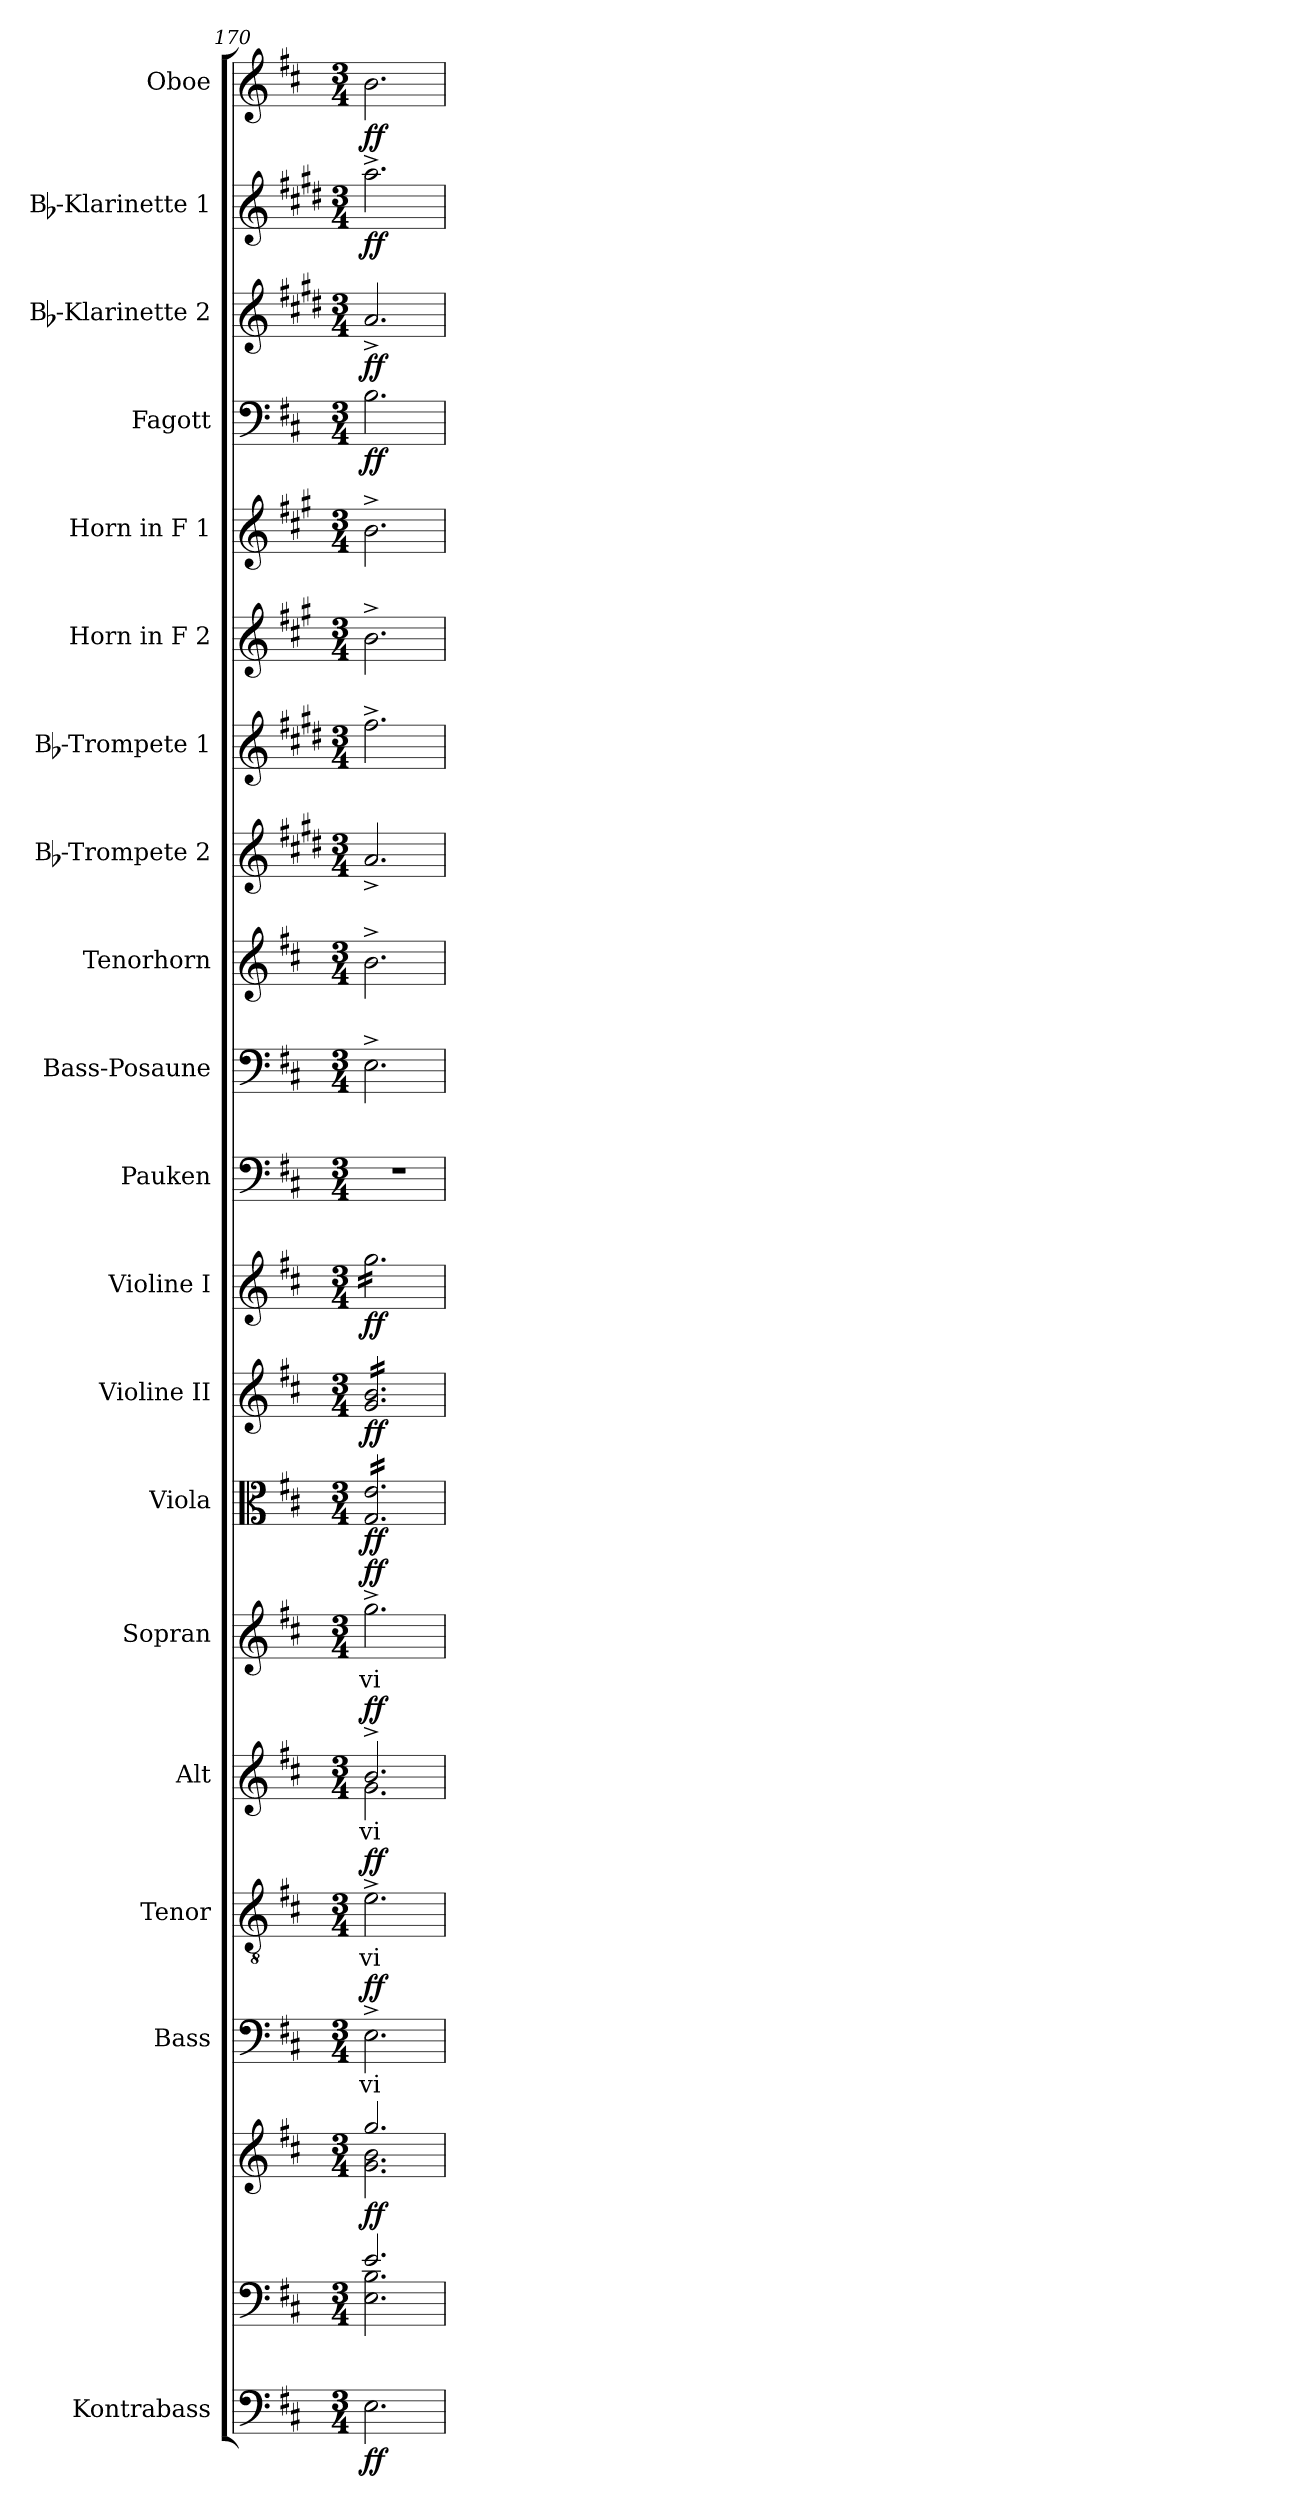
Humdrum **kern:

**kern	**dynam	**kern	**kern	**dynam	**kern	**text	**dynam	**kern	**text	**dynam	**kern	**text	**dynam	**kern	**text	**dynam	**kern	**dynam	**kern	**dynam	**kern	**dynam	**kern	**kern	**kern	**kern	**kern	**kern	**kern	**kern	**dynam	**kern	**dynam	**kern	**dynam	**kern	**dynam
*part20	*part20	*part19	*part19	*part19	*part18	*part18	*part18	*part17	*part17	*part17	*part16	*part16	*part16	*part15	*part15	*part15	*part14	*part14	*part13	*part13	*part12	*part12	*part11	*part10	*part9	*part8	*part7	*part6	*part5	*part4	*part4	*part3	*part3	*part2	*part2	*part1	*part1
*staff21	*staff21	*staff20	*staff19	*staff19/20	*staff18	*staff18	*staff18	*staff17	*staff17	*staff17	*staff16	*staff16	*staff16	*staff15	*staff15	*staff15	*staff14	*staff14	*staff13	*staff13	*staff12	*staff12	*staff11	*staff10	*staff9	*staff8	*staff7	*staff6	*staff5	*staff4	*staff4	*staff3	*staff3	*staff2	*staff2	*staff1	*staff1
*I"Kontrabass	*	*	*	*	*I"Bass	*	*	*I"Tenor	*	*	*I"Alt	*	*	*I"Sopran	*	*	*I"Viola	*	*I"Violine II	*	*I"Violine I	*	*I"Pauken	*I"Bass-Posaune	*I"Tenorhorn	*I"Bb-Trompete 2	*I"Bb-Trompete 1	*I"Horn in F 2	*I"Horn in F 1	*I"Fagott	*	*I"Bb-Klarinette 2	*	*I"Bb-Klarinette 1	*	*I"Oboe	*
*I'Kb.	*	*	*	*	*I'B.	*	*	*I'T.	*	*	*I'A.	*	*	*I'S.	*	*	*I'Vla.	*	*I'Vl. II	*	*I'Vl. I	*	*I'Pk.	*I'B. Pos.	*I'T. Hrn.	*I'Bb Trp. 2	*I'Bb Trp. 1	*	*	*I'Fg.	*	*I'Bb Kl. 2	*	*I'Bb Kl. 1	*	*I'Ob.	*
*clefF4	*	*clefF4	*clefG2	*	*clefF4	*	*	*clefGv2	*	*	*clefG2	*	*	*clefG2	*	*	*clefC3	*	*clefG2	*	*clefG2	*	*clefF4	*clefF4	*clefG2	*clefG2	*clefG2	*clefG2	*clefG2	*clefF4	*	*clefG2	*	*clefG2	*	*clefG2	*
*ITrd7c12	*	*	*	*	*	*	*	*	*	*	*	*	*	*	*	*	*	*	*	*	*	*	*	*	*ITrd8c14	*ITrd1c2	*ITrd1c2	*ITrd4c7	*ITrd4c7	*	*	*ITrd1c2	*	*ITrd1c2	*	*	*
*k[f#c#]	*	*k[f#c#]	*k[f#c#]	*	*k[f#c#]	*	*	*k[f#c#]	*	*	*k[f#c#]	*	*	*k[f#c#]	*	*	*k[f#c#]	*	*k[f#c#]	*	*k[f#c#]	*	*k[f#c#]	*k[f#c#]	*k[f#c#]	*k[f#c#]	*k[f#c#]	*k[f#c#]	*k[f#c#]	*k[f#c#]	*	*k[f#c#]	*	*k[f#c#]	*	*k[f#c#]	*
*D:	*	*D:	*D:	*	*D:	*	*	*D:	*	*	*D:	*	*	*D:	*	*	*D:	*	*D:	*	*D:	*	*D:	*D:	*D:	*D:	*D:	*D:	*D:	*D:	*	*D:	*	*D:	*	*D:	*
*M3/4	*	*M3/4	*M3/4	*	*M3/4	*	*	*M3/4	*	*	*M3/4	*	*	*M3/4	*	*	*M3/4	*	*M3/4	*	*M3/4	*	*M3/4	*M3/4	*M3/4	*M3/4	*M3/4	*M3/4	*M3/4	*M3/4	*	*M3/4	*	*M3/4	*	*M3/4	*
=170	=170	=170	=170	=170	=170	=170	=170	=170	=170	=170	=170	=170	=170	=170	=170	=170	=170	=170	=170	=170	=170	=170	=170	=170	=170	=170	=170	=170	=170	=170	=170	=170	=170	=170	=170	=170	=170
*	*	*^	*^	*	*	*	*	*	*	*	*	*	*	*	*	*	*	*	*	*	*	*	*	*	*	*	*	*	*	*	*	*	*	*	*	*	*
!	!LO:DY:b	!	!	!	!	!LO:DY:b	!	!LO:LY:b	!LO:DY:a	!	!LO:LY:b	!LO:DY:a	!	!LO:LY:b	!LO:DY:a	!	!LO:LY:b	!LO:DY:a	!	!LO:DY:b	!	!LO:DY:b	!	!LO:DY:b	!	!	!	!	!	!	!	!	!LO:DY:b	!	!LO:DY:b	!	!LO:DY:b	!	!LO:DY:b
*	*	*	*	*	*	*	*	*	*	*	*	*	*^	*	*	*	*	*	*	*	*	*	*	*	*	*	*	*	*	*	*	*	*	*	*	*	*	*	*
*	*	*	*	*	*	*	*	*	*	*	*	*	*	*	*	*	*	*	*	*tremolo	*	*	*	*	*	*	*	*	*	*	*	*	*	*	*	*	*	*	*	*
*	*	*	*	*	*	*	*	*	*	*	*	*	*	*	*	*	*	*	*	*	*	*tremolo	*	*	*	*	*	*	*	*	*	*	*	*	*	*	*	*	*	*
*	*	*	*	*	*	*	*	*	*	*	*	*	*	*	*	*	*	*	*	*	*	*	*	*tremolo	*	*	*	*	*	*	*	*	*	*	*	*	*	*	*	*
2.EE\	ff	2.e/	2.E\ 2.B\	2.gg/	2.g\ 2.b\	ff	2.E^>\	vi-	ff	2.e^>\	vi-	ff	2.b^>/	2.g\	vi-	ff	2.gg^>\	vi-	ff	16G/ 16e/LL	ff	16g/ 16b/LL	ff	16gg\LL	ff	2.r	2.E^>\	2.B^>\	2.g^</	2.ee^>\	2.e^>\	2.e^>\	2.B\	ff	2.g^</	ff	2.gg^>\	ff	2.b\	ff
.	.	.	.	.	.	.	.	.	.	.	.	.	.	.	.	.	.	.	.	16G/ 16e/	.	16g/ 16b/	.	16gg\	.	.	.	.	.	.	.	.	.	.	.	.	.	.	.	.
.	.	.	.	.	.	.	.	.	.	.	.	.	.	.	.	.	.	.	.	16G/ 16e/	.	16g/ 16b/	.	16gg\	.	.	.	.	.	.	.	.	.	.	.	.	.	.	.	.
.	.	.	.	.	.	.	.	.	.	.	.	.	.	.	.	.	.	.	.	16G/ 16e/	.	16g/ 16b/	.	16gg\	.	.	.	.	.	.	.	.	.	.	.	.	.	.	.	.
.	.	.	.	.	.	.	.	.	.	.	.	.	.	.	.	.	.	.	.	16G/ 16e/	.	16g/ 16b/	.	16gg\	.	.	.	.	.	.	.	.	.	.	.	.	.	.	.	.
.	.	.	.	.	.	.	.	.	.	.	.	.	.	.	.	.	.	.	.	16G/ 16e/	.	16g/ 16b/	.	16gg\	.	.	.	.	.	.	.	.	.	.	.	.	.	.	.	.
.	.	.	.	.	.	.	.	.	.	.	.	.	.	.	.	.	.	.	.	16G/ 16e/	.	16g/ 16b/	.	16gg\	.	.	.	.	.	.	.	.	.	.	.	.	.	.	.	.
.	.	.	.	.	.	.	.	.	.	.	.	.	.	.	.	.	.	.	.	16G/ 16e/	.	16g/ 16b/	.	16gg\	.	.	.	.	.	.	.	.	.	.	.	.	.	.	.	.
.	.	.	.	.	.	.	.	.	.	.	.	.	.	.	.	.	.	.	.	16G/ 16e/	.	16g/ 16b/	.	16gg\	.	.	.	.	.	.	.	.	.	.	.	.	.	.	.	.
.	.	.	.	.	.	.	.	.	.	.	.	.	.	.	.	.	.	.	.	16G/ 16e/	.	16g/ 16b/	.	16gg\	.	.	.	.	.	.	.	.	.	.	.	.	.	.	.	.
.	.	.	.	.	.	.	.	.	.	.	.	.	.	.	.	.	.	.	.	16G/ 16e/	.	16g/ 16b/	.	16gg\	.	.	.	.	.	.	.	.	.	.	.	.	.	.	.	.
.	.	.	.	.	.	.	.	.	.	.	.	.	.	.	.	.	.	.	.	16G/ 16e/JJ	.	16g/ 16b/JJ	.	16gg\JJ	.	.	.	.	.	.	.	.	.	.	.	.	.	.	.	.
*	*	*	*	*	*	*	*	*	*	*	*	*	*	*	*	*	*	*	*	*	*	*	*	*Xtremolo	*	*	*	*	*	*	*	*	*	*	*	*	*	*	*	*
*	*	*	*	*	*	*	*	*	*	*	*	*	*	*	*	*	*	*	*	*	*	*Xtremolo	*	*	*	*	*	*	*	*	*	*	*	*	*	*	*	*	*	*
*	*	*	*	*	*	*	*	*	*	*	*	*	*	*	*	*	*	*	*	*Xtremolo	*	*	*	*	*	*	*	*	*	*	*	*	*	*	*	*	*	*	*	*
*	*	*v	*v	*	*	*	*	*	*	*	*	*	*v	*v	*	*	*	*	*	*	*	*	*	*	*	*	*	*	*	*	*	*	*	*	*	*	*	*	*	*
*	*	*	*v	*v	*	*	*	*	*	*	*	*	*	*	*	*	*	*	*	*	*	*	*	*	*	*	*	*	*	*	*	*	*	*	*	*	*	*
=	=	=	=	=	=	=	=	=	=	=	=	=	=	=	=	=	=	=	=	=	=	=	=	=	=	=	=	=	=	=	=	=	=	=	=	=	=
*-	*-	*-	*-	*-	*-	*-	*-	*-	*-	*-	*-	*-	*-	*-	*-	*-	*-	*-	*-	*-	*-	*-	*-	*-	*-	*-	*-	*-	*-	*-	*-	*-	*-	*-	*-	*-	*-
